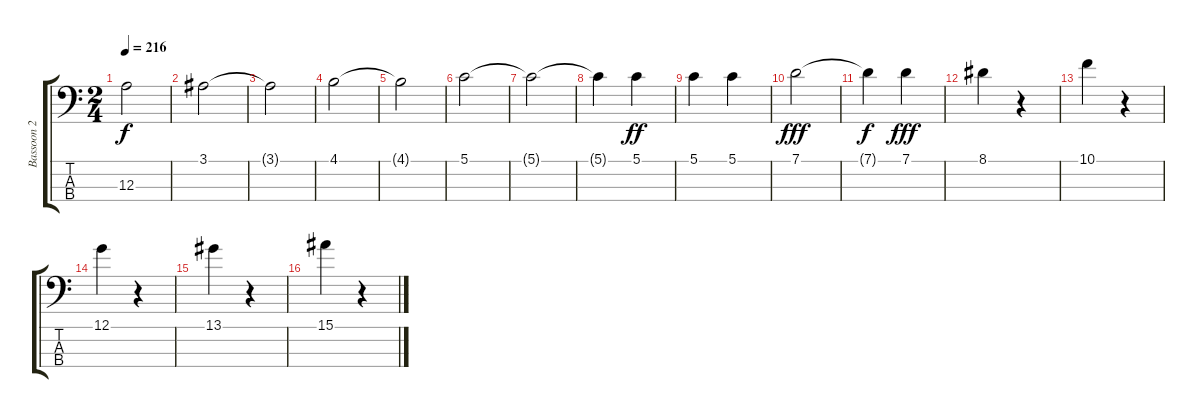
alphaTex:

\track ("Bassoon 2" "Bassoon 2") {instrument acousticguitarnylon}
\staff {score tabs}
\tuning (G2 D2 A1 E1) {hide}
\ts (2 4)
\tempo 216
\clef f4
\ks c
12.3{t}.2{dy f} |
3.1.2 |
3.1{t}.2 |
4.1.2 |
4.1{t}.2 |
5.1.2 |
5.1{t}.2 |
5.1{t}.4 5.1.4{dy ff} |
5.1.4 5.1.4 |
7.1.2{dy fff} |
7.1{t}.4{dy f} 7.1.4{dy fff} |
8.1.4 r.4 |
10.1.4 r.4 |
12.1.4 r.4 |
13.1.4 r.4 |
15.1.4 r.4
